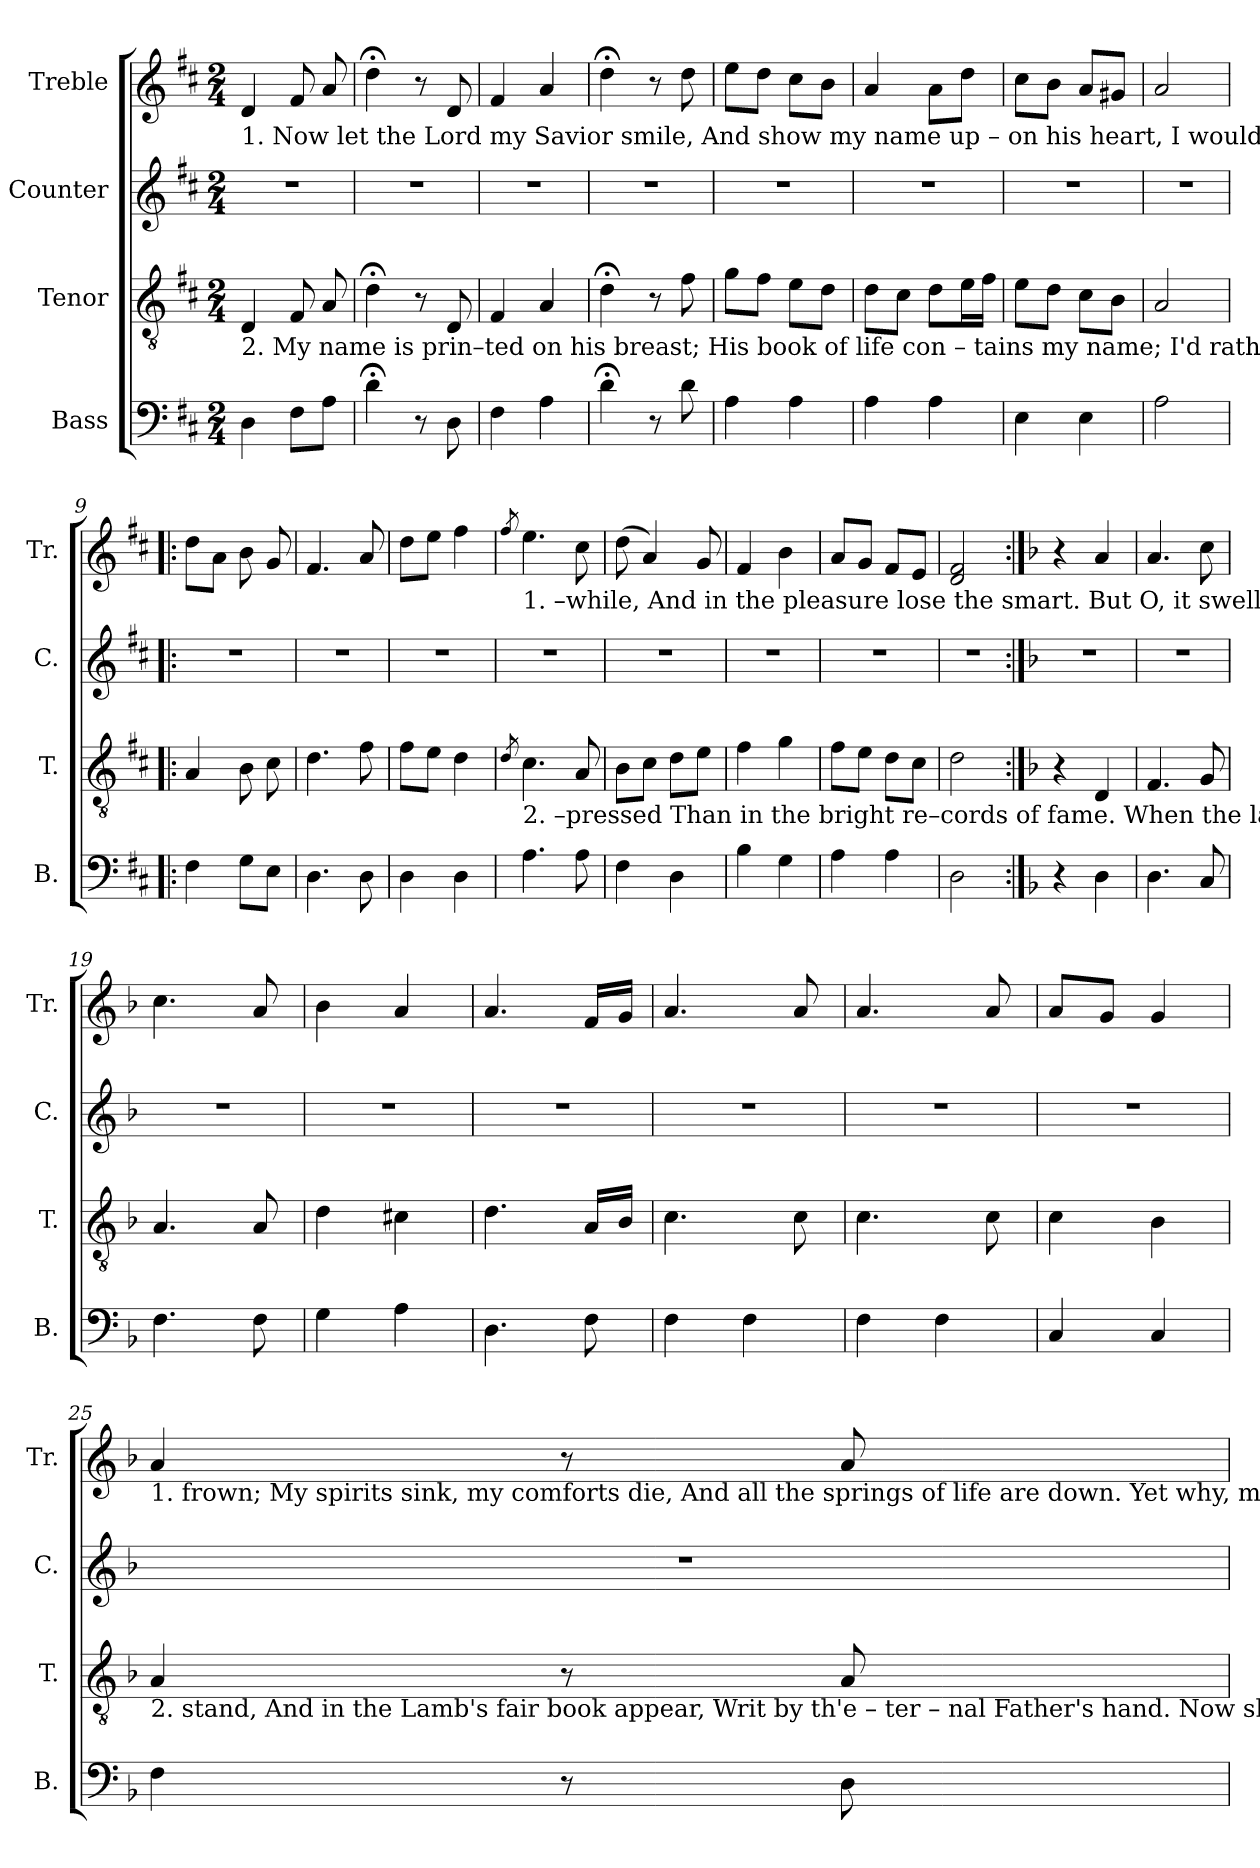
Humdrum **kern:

**kern	**kern	**kern	**kern
*part4	*part3	*part2	*part1
*staff4	*staff3	*staff2	*staff1
*I"Bass	*I"Tenor	*I"Counter	*I"Treble
*I'B.	*I'T.	*I'C.	*I'Tr.
*clefF4	*clefGv2	*clefG2	*clefG2
*k[f#c#]	*k[f#c#]	*k[f#c#]	*k[f#c#]
*M2/4	*M2/4	*M2/4	*M2/4
*MM100	*MM100	*MM100	*MM100
=1	=1	=1	=1
!	!	!	!LO:TX:b:t=1. Now let the Lord     my   Savior smile, And  show my   name    up     –     on        his       heart,       I   would for–get    my   pains a–
!	!LO:TX:b:t=2. My name is prin–ted on his breast;    His  book  of         life    con    –    tains   my        name;      I'd      rather  have   it     there  im–	!	!
4D\	4D/	2r	4d/
8F#\L	8F#/	.	8f#/
8A\J	8A/	.	8a/
=2	=2	=2	=2
4d;<\	4d;<\	2r	4dd;<\
8r	8r	.	8r
8D\	8D/	.	8d/
=3	=3	=3	=3
4F#\	4F#/	2r	4f#/
4A\	4A/	.	4a/
=4	=4	=4	=4
4d;<\	4d;<\	2r	4dd;<\
8r	8r	.	8r
8d\	8f#\	.	8dd\
=5	=5	=5	=5
4A\	8g\L	2r	8ee\L
.	8f#\J	.	8dd\J
4A\	8e\L	.	8cc#\L
.	8d\J	.	8b\J
=6	=6	=6	=6
4A\	8d\L	2r	4a/
.	8c#\J	.	.
4A\	8d\L	.	8a\L
.	16e\L	.	8dd\J
.	16f#\JJ	.	.
=7	=7	=7	=7
4E\	8e\L	2r	8cc#\L
.	8d\J	.	8b\J
4E\	8c#\L	.	8a/L
.	8B\J	.	8g#X/J
=8	=8	=8	=8
2A\	2A/	2r	2a/
=9!|:	=9!|:	=9!|:	=9!|:
4F#\	4A/	2r	8dd\L
.	.	.	8a\J
8G\L	8B\	.	8b\
8E\J	8c#\	.	8g/
=10	=10	=10	=10
4.D\	4.d\	2r	4.f#/
8D\	8f#\	.	8a/
=11	=11	=11	=11
4D!\	8f#\L	2r	8dd\L
.	8e\J	.	8ee\J
4D!\	4d\	.	4ff#\
!!LO:LB:g=z
=12	=12	=12	=12
.	8qd/	.	8qff#/
!	!	!	!LO:TX:b:t=1. –while, And  in            the  pleasure  lose   the   smart.                  But  O,    it   swells my  sorrows high  To        see  my    blessed      Je–sus
!	!LO:TX:b:t=2. –pressed Than in   the     bright re–cords of      fame.                When the last  fire burns all things here,  Those letters  shall  se – cu – rely	!	!
4.A!\	4.c#\	2r	4.ee\
8A!\	8A/	.	8cc#\
=13	=13	=13	=13
4F#\	8B\L	2r	(8dd\
.	8c#\J	.	4a/)
4D\	8d\L	.	.
.	8e\J	.	8g/
=14	=14	=14	=14
4B\	4f#\	2r	4f#/
4G\	4g\	.	4b\
=15	=15	=15	=15
4A\	8f#\L	2r	8a/L
.	8e\J	.	8g/J
4A\	8d\L	.	8f#/L
.	8c#\J	.	8e/J
=16	=16	=16	=16
2D\	2d\	2r	2d/ 2f#/
=17:|!	=17:|!	=17:|!	=17:|!
*k[b-]	*k[b-]	*k[b-]	*k[b-]
4r	4r	2r	4r
4D\	4D/	.	4a/
=18	=18	=18	=18
4.D\	4.F/	2r	4.a/
8C/	8G/	.	8cc\
=19	=19	=19	=19
4.F\	4.A/	2r	4.cc\
8F\	8A/	.	8a/
=20	=20	=20	=20
4G\	4d\	2r	4b-\
4A\	4c#X\	.	4a/
=21	=21	=21	=21
4.D\	4.d\	2r	4.a/
8F\	16A/LL	.	16f/LL
.	16B-/JJ	.	16g/JJ
=22	=22	=22	=22
4F\	4.c\	2r	4.a/
4F\	.	.	.
.	8c\	.	8a/
=23	=23	=23	=23
4F\	4.c\	2r	4.a/
4F\	.	.	.
.	8c\	.	8a/
=24	=24	=24	=24
4C/	4c\	2r	8a/L
.	.	.	8g/J
4C/	4B-\	.	4g/
!!LO:LB:g=z
=25	=25	=25	=25
!	!	!	!LO:TX:b:t=1.   frown;  My spirits sink, my  comforts   die,    And   all   the springs of    life  are  down.                   Yet  why, my  soul,  why these complaints?
!	!LO:TX:b:t=2. stand, And in the  Lamb's fair book appear,    Writ  by   th'e – ter – nal    Father's hand.                   Now shall my min – utes smoothly run,	!	!
4F\	4A/	2r	4a/
8r	8r	.	8r
8D\	8A/	.	8a/
=	=	=	=
*-	*-	*-	*-
